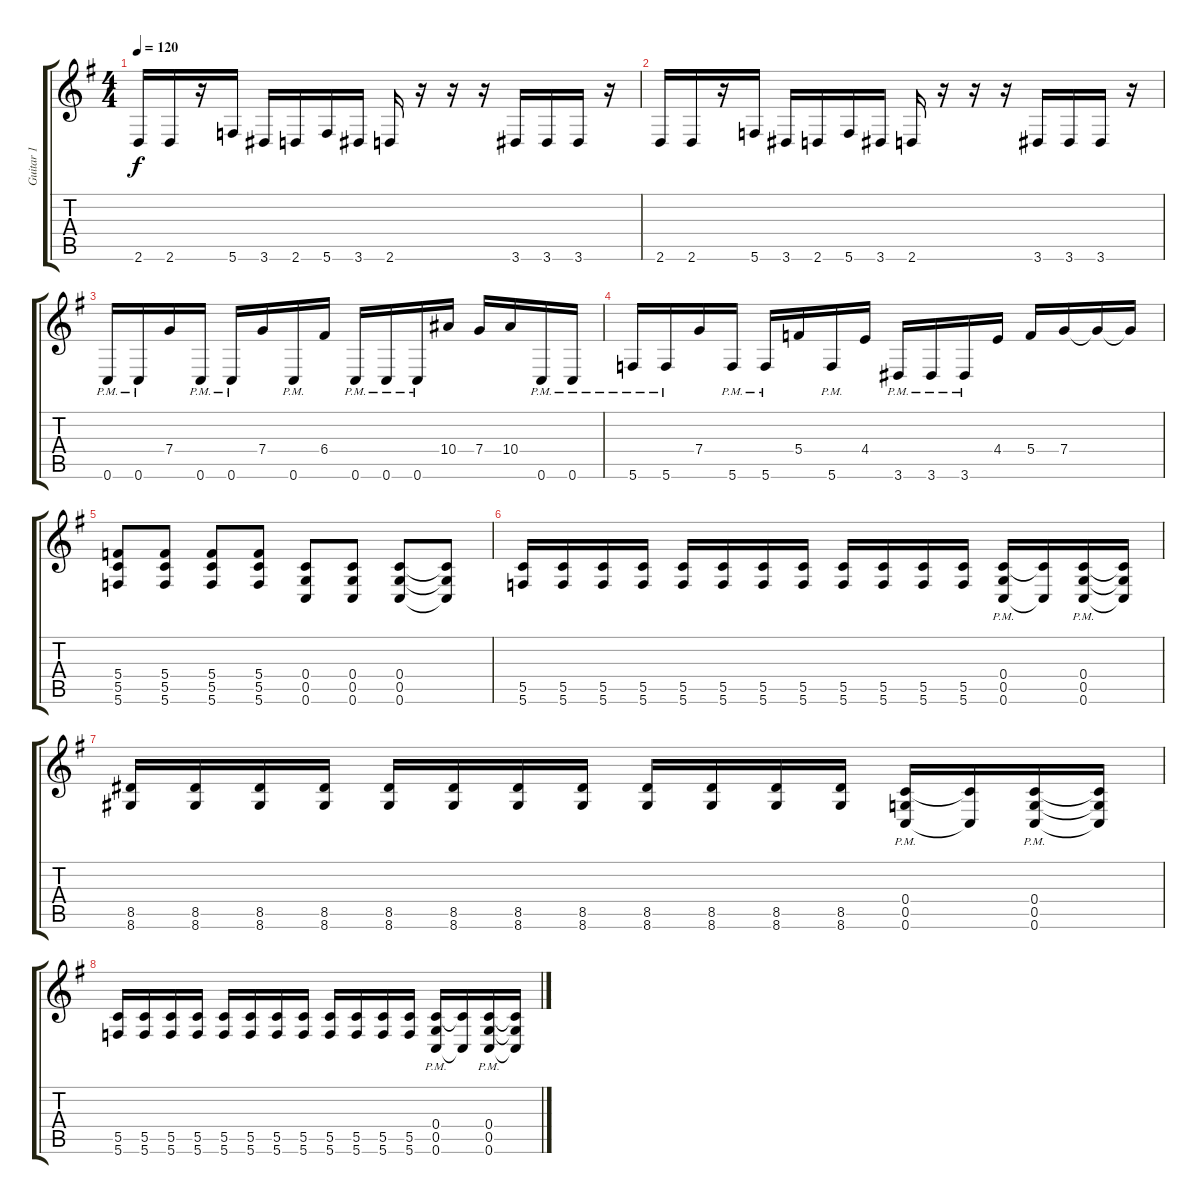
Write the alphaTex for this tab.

\track ("Guitar 1" "Guitar 1") {instrument distortionguitar}
\staff {score tabs}
\tuning (D4 A3 F3 C3 G2 C2) {hide}
\ts (4 4)
\tempo 120
\clef g2
\ks g
2.6.16{dy f} 2.6.16 r.16 5.6.16 3.6.16 2.6.16 5.6.16 3.6.16 2.6.16 r.16 r.16 r.16 3.6.16 3.6.16 3.6.16 r.16 |
2.6.16 2.6.16 r.16 5.6.16 3.6.16 2.6.16 5.6.16 3.6.16 2.6.16 r.16 r.16 r.16 3.6.16 3.6.16 3.6.16 r.16 |
0.6{pm}.16 0.6{pm}.16 7.4.16 0.6{pm}.16 0.6{pm}.16 7.4.16 0.6{pm}.16 6.4.16 0.6{pm}.16 0.6{pm}.16 0.6{pm}.16 10.4.16 7.4.16 10.4.16 0.6{pm}.16 0.6{pm}.16 |
5.6{pm}.16 5.6{pm}.16 7.4.16 5.6{pm}.16 5.6{pm}.16 5.4.16 5.6{pm}.16 4.4.16 3.6{pm}.16 3.6{pm}.16 3.6{pm}.16 4.4.16 5.4.16 7.4.16 7.4{t}.16 7.4{t}.16 |
(5.4 5.5 5.6).8 (5.4 5.5 5.6).8 (5.4 5.5 5.6).8 (5.4 5.5 5.6).8 (0.4 0.5 0.6).8 (0.4 0.5 0.6).8 (0.4 0.5 0.6).8 (0.4{t} 0.5{t} 0.6{t}).8 |
(5.5 5.6).16 (5.5 5.6).16 (5.5 5.6).16 (5.5 5.6).16 (5.5 5.6).16 (5.5 5.6).16 (5.5 5.6).16 (5.5 5.6).16 (5.5 5.6).16 (5.5 5.6).16 (5.5 5.6).16 (5.5 5.6).16 (0.4{pm} 0.5{pm} 0.6{pm}).16 (0.4{t} 0.6{t}).16 (0.4{pm} 0.5{pm} 0.6{pm}).16 (0.4{t} 0.5{t} 0.6{t}).16 |
(8.5 8.6).16 (8.5 8.6).16 (8.5 8.6).16 (8.5 8.6).16 (8.5 8.6).16 (8.5 8.6).16 (8.5 8.6).16 (8.5 8.6).16 (8.5 8.6).16 (8.5 8.6).16 (8.5 8.6).16 (8.5 8.6).16 (0.4{pm} 0.5{pm} 0.6{pm}).16 (0.4{t} 0.6{t}).16 (0.4{pm} 0.5{pm} 0.6{pm}).16 (0.4{t} 0.5{t} 0.6{t}).16 |
(5.5 5.6).16 (5.5 5.6).16 (5.5 5.6).16 (5.5 5.6).16 (5.5 5.6).16 (5.5 5.6).16 (5.5 5.6).16 (5.5 5.6).16 (5.5 5.6).16 (5.5 5.6).16 (5.5 5.6).16 (5.5 5.6).16 (0.4{pm} 0.5{pm} 0.6{pm}).16 (0.4{t} 0.6{t}).16 (0.4{pm} 0.5{pm} 0.6{pm}).16 (0.4{t} 0.5{t} 0.6{t}).16
